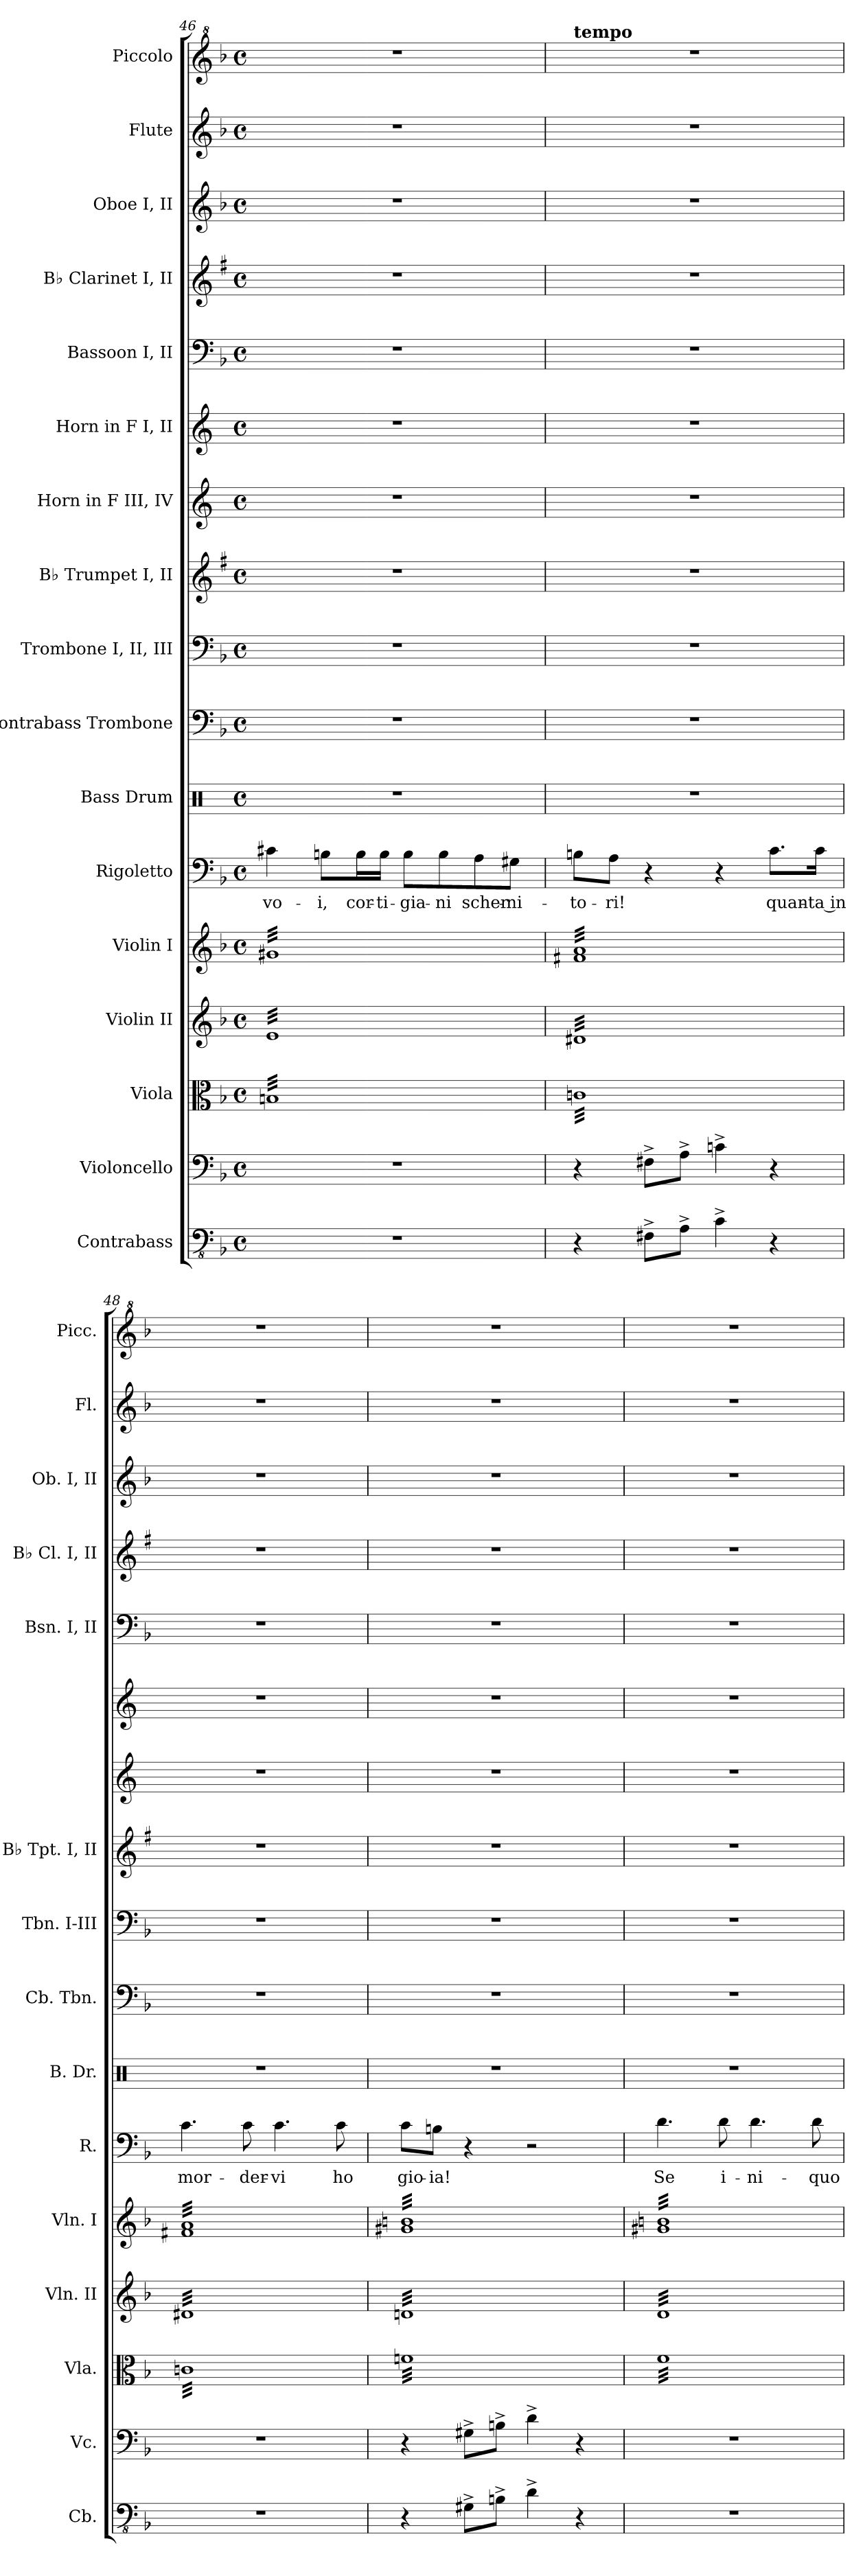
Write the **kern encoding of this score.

**kern	**kern	**kern	**kern	**kern	**kern	**text	**kern	**kern	**kern	**kern	**kern	**kern	**kern	**kern	**kern	**kern	**kern
*part17	*part16	*part15	*part14	*part13	*part12	*part12	*part11	*part10	*part9	*part8	*part7	*part6	*part5	*part4	*part3	*part2	*part1
*staff17	*staff16	*staff15	*staff14	*staff13	*staff12	*staff12	*staff11	*staff10	*staff9	*staff8	*staff7	*staff6	*staff5	*staff4	*staff3	*staff2	*staff1
*I"Contrabass	*I"Violoncello	*I"Viola	*I"Violin II	*I"Violin I	*I"Rigoletto	*	*I"Bass Drum	*I"Contrabass  Trombone	*I"Trombone I, II, III	*I"B♭ Trumpet I, II	*I"Horn in F III, IV	*I"Horn in F I, II	*I"Bassoon I, II	*I"B♭ Clarinet I, II	*I"Oboe I, II	*I"Flute	*I"Piccolo
*I'Cb.	*I'Vc.	*I'Vla.	*I'Vln. II	*I'Vln. I	*I'R.	*	*I'B. Dr.	*I'Cb.  Tbn.	*I'Tbn. I-III	*I'B♭ Tpt. I, II	*	*	*I'Bsn. I, II	*I'B♭ Cl. I, II	*I'Ob. I, II	*I'Fl.	*I'Picc.
!!LO:PB:g=z
*clefFv4	*clefF4	*clefC3	*clefG2	*clefG2	*clefF4	*	*clefX	*clefF4	*clefF4	*clefG2	*clefG2	*clefG2	*clefF4	*clefG2	*clefG2	*clefG2	*clefG^2
*	*	*	*	*	*	*	*	*	*	*ITrd1c2	*ITrd4c7	*ITrd4c7	*	*ITrd1c2	*	*	*ITrd-7c-12
*k[b-]	*k[b-]	*k[b-]	*k[b-]	*k[b-]	*k[b-]	*	*k[]	*k[b-]	*k[b-]	*k[b-]	*k[b-]	*k[b-]	*k[b-]	*k[b-]	*k[b-]	*k[b-]	*k[b-]
*M4/4	*M4/4	*M4/4	*M4/4	*M4/4	*M4/4	*	*M4/4	*M4/4	*M4/4	*M4/4	*M4/4	*M4/4	*M4/4	*M4/4	*M4/4	*M4/4	*M4/4
*met(c)	*met(c)	*met(c)	*met(c)	*met(c)	*met(c)	*	*met(c)	*met(c)	*met(c)	*met(c)	*met(c)	*met(c)	*met(c)	*met(c)	*met(c)	*met(c)	*met(c)
=46	=46	=46	=46	=46	=46	=46	=46	=46	=46	=46	=46	=46	=46	=46	=46	=46	=46
*	*	*	*^	*^	*	*	*	*	*	*	*	*	*	*	*	*	*
*	*	*tremolo	*	*	*	*	*	*	*	*	*	*	*	*	*	*	*	*	*
*	*	*	*tremolo	*	*	*	*	*	*	*	*	*	*	*	*	*	*	*	*
*	*	*	*	*	*tremolo	*	*	*	*	*	*	*	*	*	*	*	*	*	*
1r	1r	32BnLLL	32eLLL	1eyy	32g#XLLL	1g#yy	4c#X\	vo-	1r	1r	1r	1r	1r	1r	1r	1r	1r	1r	1r
.	.	32Bn	32e	.	32g#X	.	.	.	.	.	.	.	.	.	.	.	.	.	.
.	.	32Bn	32e	.	32g#X	.	.	.	.	.	.	.	.	.	.	.	.	.	.
.	.	32Bn	32e	.	32g#X	.	.	.	.	.	.	.	.	.	.	.	.	.	.
.	.	32Bn	32e	.	32g#X	.	.	.	.	.	.	.	.	.	.	.	.	.	.
.	.	32Bn	32e	.	32g#X	.	.	.	.	.	.	.	.	.	.	.	.	.	.
.	.	32Bn	32e	.	32g#X	.	.	.	.	.	.	.	.	.	.	.	.	.	.
.	.	32Bn	32e	.	32g#X	.	.	.	.	.	.	.	.	.	.	.	.	.	.
.	.	32Bn	32e	.	32g#X	.	8Bn\L	-i,	.	.	.	.	.	.	.	.	.	.	.
.	.	32Bn	32e	.	32g#X	.	.	.	.	.	.	.	.	.	.	.	.	.	.
.	.	32Bn	32e	.	32g#X	.	.	.	.	.	.	.	.	.	.	.	.	.	.
.	.	32Bn	32e	.	32g#X	.	.	.	.	.	.	.	.	.	.	.	.	.	.
.	.	32Bn	32e	.	32g#X	.	16B\L	cor-	.	.	.	.	.	.	.	.	.	.	.
.	.	32Bn	32e	.	32g#X	.	.	.	.	.	.	.	.	.	.	.	.	.	.
.	.	32Bn	32e	.	32g#X	.	16B\JJ	-ti-	.	.	.	.	.	.	.	.	.	.	.
.	.	32Bn	32e	.	32g#X	.	.	.	.	.	.	.	.	.	.	.	.	.	.
.	.	32Bn	32e	.	32g#X	.	8B\L	-gia-	.	.	.	.	.	.	.	.	.	.	.
.	.	32Bn	32e	.	32g#X	.	.	.	.	.	.	.	.	.	.	.	.	.	.
.	.	32Bn	32e	.	32g#X	.	.	.	.	.	.	.	.	.	.	.	.	.	.
.	.	32Bn	32e	.	32g#X	.	.	.	.	.	.	.	.	.	.	.	.	.	.
.	.	32Bn	32e	.	32g#X	.	8B\	-ni	.	.	.	.	.	.	.	.	.	.	.
.	.	32Bn	32e	.	32g#X	.	.	.	.	.	.	.	.	.	.	.	.	.	.
.	.	32Bn	32e	.	32g#X	.	.	.	.	.	.	.	.	.	.	.	.	.	.
.	.	32Bn	32e	.	32g#X	.	.	.	.	.	.	.	.	.	.	.	.	.	.
.	.	32Bn	32e	.	32g#X	.	8A\	scher-	.	.	.	.	.	.	.	.	.	.	.
.	.	32Bn	32e	.	32g#X	.	.	.	.	.	.	.	.	.	.	.	.	.	.
.	.	32Bn	32e	.	32g#X	.	.	.	.	.	.	.	.	.	.	.	.	.	.
.	.	32Bn	32e	.	32g#X	.	.	.	.	.	.	.	.	.	.	.	.	.	.
.	.	32Bn	32e	.	32g#X	.	8G#X\J	-ni-	.	.	.	.	.	.	.	.	.	.	.
.	.	32Bn	32e	.	32g#X	.	.	.	.	.	.	.	.	.	.	.	.	.	.
.	.	32Bn	32e	.	32g#X	.	.	.	.	.	.	.	.	.	.	.	.	.	.
.	.	32BnJJJ	32eJJJ	.	32g#XJJJ	.	.	.	.	.	.	.	.	.	.	.	.	.	.
=47	=47	=47	=47	=47	=47	=47	=47	=47	=47	=47	=47	=47	=47	=47	=47	=47	=47	=47	=47
!	!	!	!	!	!	!	!	!	!	!	!	!	!	!	!	!	!	!	!LO:TX:a:B:t=tempo
4r	4r	32cnLLL	32d#XLLL	1d#yy	32f#X 32aLLL	1f#yy 1ayy	8Bn\L	-to-	1r	1r	1r	1r	1r	1r	1r	1r	1r	1r	1r
.	.	32cn	32d#X	.	32f#X 32a	.	.	.	.	.	.	.	.	.	.	.	.	.	.
.	.	32cn	32d#X	.	32f#X 32a	.	.	.	.	.	.	.	.	.	.	.	.	.	.
.	.	32cn	32d#X	.	32f#X 32a	.	.	.	.	.	.	.	.	.	.	.	.	.	.
.	.	32cn	32d#X	.	32f#X 32a	.	8A\J	-ri!	.	.	.	.	.	.	.	.	.	.	.
.	.	32cn	32d#X	.	32f#X 32a	.	.	.	.	.	.	.	.	.	.	.	.	.	.
.	.	32cn	32d#X	.	32f#X 32a	.	.	.	.	.	.	.	.	.	.	.	.	.	.
.	.	32cn	32d#X	.	32f#X 32a	.	.	.	.	.	.	.	.	.	.	.	.	.	.
8FF#X^\L	8F#X^\L	32cn	32d#X	.	32f#X 32a	.	4r	.	.	.	.	.	.	.	.	.	.	.	.
.	.	32cn	32d#X	.	32f#X 32a	.	.	.	.	.	.	.	.	.	.	.	.	.	.
.	.	32cn	32d#X	.	32f#X 32a	.	.	.	.	.	.	.	.	.	.	.	.	.	.
.	.	32cn	32d#X	.	32f#X 32a	.	.	.	.	.	.	.	.	.	.	.	.	.	.
8AA^\J	8A^\J	32cn	32d#X	.	32f#X 32a	.	.	.	.	.	.	.	.	.	.	.	.	.	.
.	.	32cn	32d#X	.	32f#X 32a	.	.	.	.	.	.	.	.	.	.	.	.	.	.
.	.	32cn	32d#X	.	32f#X 32a	.	.	.	.	.	.	.	.	.	.	.	.	.	.
.	.	32cn	32d#X	.	32f#X 32a	.	.	.	.	.	.	.	.	.	.	.	.	.	.
4C^\	4cn^\	32cn	32d#X	.	32f#X 32a	.	4r	.	.	.	.	.	.	.	.	.	.	.	.
.	.	32cn	32d#X	.	32f#X 32a	.	.	.	.	.	.	.	.	.	.	.	.	.	.
.	.	32cn	32d#X	.	32f#X 32a	.	.	.	.	.	.	.	.	.	.	.	.	.	.
.	.	32cn	32d#X	.	32f#X 32a	.	.	.	.	.	.	.	.	.	.	.	.	.	.
.	.	32cn	32d#X	.	32f#X 32a	.	.	.	.	.	.	.	.	.	.	.	.	.	.
.	.	32cn	32d#X	.	32f#X 32a	.	.	.	.	.	.	.	.	.	.	.	.	.	.
.	.	32cn	32d#X	.	32f#X 32a	.	.	.	.	.	.	.	.	.	.	.	.	.	.
.	.	32cn	32d#X	.	32f#X 32a	.	.	.	.	.	.	.	.	.	.	.	.	.	.
4r	4r	32cn	32d#X	.	32f#X 32a	.	8.c\L	quan-	.	.	.	.	.	.	.	.	.	.	.
.	.	32cn	32d#X	.	32f#X 32a	.	.	.	.	.	.	.	.	.	.	.	.	.	.
.	.	32cn	32d#X	.	32f#X 32a	.	.	.	.	.	.	.	.	.	.	.	.	.	.
.	.	32cn	32d#X	.	32f#X 32a	.	.	.	.	.	.	.	.	.	.	.	.	.	.
.	.	32cn	32d#X	.	32f#X 32a	.	.	.	.	.	.	.	.	.	.	.	.	.	.
.	.	32cn	32d#X	.	32f#X 32a	.	.	.	.	.	.	.	.	.	.	.	.	.	.
.	.	32cn	32d#X	.	32f#X 32a	.	16c\Jk	ta in	.	.	.	.	.	.	.	.	.	.	.
.	.	32cnJJJ	32d#XJJJ	.	32f#X 32aJJJ	.	.	.	.	.	.	.	.	.	.	.	.	.	.
=48	=48	=48	=48	=48	=48	=48	=48	=48	=48	=48	=48	=48	=48	=48	=48	=48	=48	=48	=48
1r	1r	32cnLLL	32d#XLLL	1d#yy	32f#X 32aLLL	1f#yy 1ayy	4.c\	mor-	1r	1r	1r	1r	1r	1r	1r	1r	1r	1r	1r
.	.	32cn	32d#X	.	32f#X 32a	.	.	.	.	.	.	.	.	.	.	.	.	.	.
.	.	32cn	32d#X	.	32f#X 32a	.	.	.	.	.	.	.	.	.	.	.	.	.	.
.	.	32cn	32d#X	.	32f#X 32a	.	.	.	.	.	.	.	.	.	.	.	.	.	.
.	.	32cn	32d#X	.	32f#X 32a	.	.	.	.	.	.	.	.	.	.	.	.	.	.
.	.	32cn	32d#X	.	32f#X 32a	.	.	.	.	.	.	.	.	.	.	.	.	.	.
.	.	32cn	32d#X	.	32f#X 32a	.	.	.	.	.	.	.	.	.	.	.	.	.	.
.	.	32cn	32d#X	.	32f#X 32a	.	.	.	.	.	.	.	.	.	.	.	.	.	.
.	.	32cn	32d#X	.	32f#X 32a	.	.	.	.	.	.	.	.	.	.	.	.	.	.
.	.	32cn	32d#X	.	32f#X 32a	.	.	.	.	.	.	.	.	.	.	.	.	.	.
.	.	32cn	32d#X	.	32f#X 32a	.	.	.	.	.	.	.	.	.	.	.	.	.	.
.	.	32cn	32d#X	.	32f#X 32a	.	.	.	.	.	.	.	.	.	.	.	.	.	.
.	.	32cn	32d#X	.	32f#X 32a	.	8c\	-der-	.	.	.	.	.	.	.	.	.	.	.
.	.	32cn	32d#X	.	32f#X 32a	.	.	.	.	.	.	.	.	.	.	.	.	.	.
.	.	32cn	32d#X	.	32f#X 32a	.	.	.	.	.	.	.	.	.	.	.	.	.	.
.	.	32cn	32d#X	.	32f#X 32a	.	.	.	.	.	.	.	.	.	.	.	.	.	.
.	.	32cn	32d#X	.	32f#X 32a	.	4.c\	-vi	.	.	.	.	.	.	.	.	.	.	.
.	.	32cn	32d#X	.	32f#X 32a	.	.	.	.	.	.	.	.	.	.	.	.	.	.
.	.	32cn	32d#X	.	32f#X 32a	.	.	.	.	.	.	.	.	.	.	.	.	.	.
.	.	32cn	32d#X	.	32f#X 32a	.	.	.	.	.	.	.	.	.	.	.	.	.	.
.	.	32cn	32d#X	.	32f#X 32a	.	.	.	.	.	.	.	.	.	.	.	.	.	.
.	.	32cn	32d#X	.	32f#X 32a	.	.	.	.	.	.	.	.	.	.	.	.	.	.
.	.	32cn	32d#X	.	32f#X 32a	.	.	.	.	.	.	.	.	.	.	.	.	.	.
.	.	32cn	32d#X	.	32f#X 32a	.	.	.	.	.	.	.	.	.	.	.	.	.	.
.	.	32cn	32d#X	.	32f#X 32a	.	.	.	.	.	.	.	.	.	.	.	.	.	.
.	.	32cn	32d#X	.	32f#X 32a	.	.	.	.	.	.	.	.	.	.	.	.	.	.
.	.	32cn	32d#X	.	32f#X 32a	.	.	.	.	.	.	.	.	.	.	.	.	.	.
.	.	32cn	32d#X	.	32f#X 32a	.	.	.	.	.	.	.	.	.	.	.	.	.	.
.	.	32cn	32d#X	.	32f#X 32a	.	8c\	ho	.	.	.	.	.	.	.	.	.	.	.
.	.	32cn	32d#X	.	32f#X 32a	.	.	.	.	.	.	.	.	.	.	.	.	.	.
.	.	32cn	32d#X	.	32f#X 32a	.	.	.	.	.	.	.	.	.	.	.	.	.	.
.	.	32cnJJJ	32d#XJJJ	.	32f#X 32aJJJ	.	.	.	.	.	.	.	.	.	.	.	.	.	.
=49	=49	=49	=49	=49	=49	=49	=49	=49	=49	=49	=49	=49	=49	=49	=49	=49	=49	=49	=49
4r	4r	32fnLLL	32dnLLL	1dyy	32g#X 32bnLLL	1g#yy 1byy	8c\L	gio-	1r	1r	1r	1r	1r	1r	1r	1r	1r	1r	1r
.	.	32fn	32dn	.	32g#X 32bn	.	.	.	.	.	.	.	.	.	.	.	.	.	.
.	.	32fn	32dn	.	32g#X 32bn	.	.	.	.	.	.	.	.	.	.	.	.	.	.
.	.	32fn	32dn	.	32g#X 32bn	.	.	.	.	.	.	.	.	.	.	.	.	.	.
.	.	32fn	32dn	.	32g#X 32bn	.	8Bn\J	-ia!	.	.	.	.	.	.	.	.	.	.	.
.	.	32fn	32dn	.	32g#X 32bn	.	.	.	.	.	.	.	.	.	.	.	.	.	.
.	.	32fn	32dn	.	32g#X 32bn	.	.	.	.	.	.	.	.	.	.	.	.	.	.
.	.	32fn	32dn	.	32g#X 32bn	.	.	.	.	.	.	.	.	.	.	.	.	.	.
8GG#X^\L	8G#X^\L	32fn	32dn	.	32g#X 32bn	.	4r	.	.	.	.	.	.	.	.	.	.	.	.
.	.	32fn	32dn	.	32g#X 32bn	.	.	.	.	.	.	.	.	.	.	.	.	.	.
.	.	32fn	32dn	.	32g#X 32bn	.	.	.	.	.	.	.	.	.	.	.	.	.	.
.	.	32fn	32dn	.	32g#X 32bn	.	.	.	.	.	.	.	.	.	.	.	.	.	.
8BBn^\J	8Bn^\J	32fn	32dn	.	32g#X 32bn	.	.	.	.	.	.	.	.	.	.	.	.	.	.
.	.	32fn	32dn	.	32g#X 32bn	.	.	.	.	.	.	.	.	.	.	.	.	.	.
.	.	32fn	32dn	.	32g#X 32bn	.	.	.	.	.	.	.	.	.	.	.	.	.	.
.	.	32fn	32dn	.	32g#X 32bn	.	.	.	.	.	.	.	.	.	.	.	.	.	.
4D^\	4d^\	32fn	32dn	.	32g#X 32bn	.	2r	.	.	.	.	.	.	.	.	.	.	.	.
.	.	32fn	32dn	.	32g#X 32bn	.	.	.	.	.	.	.	.	.	.	.	.	.	.
.	.	32fn	32dn	.	32g#X 32bn	.	.	.	.	.	.	.	.	.	.	.	.	.	.
.	.	32fn	32dn	.	32g#X 32bn	.	.	.	.	.	.	.	.	.	.	.	.	.	.
.	.	32fn	32dn	.	32g#X 32bn	.	.	.	.	.	.	.	.	.	.	.	.	.	.
.	.	32fn	32dn	.	32g#X 32bn	.	.	.	.	.	.	.	.	.	.	.	.	.	.
.	.	32fn	32dn	.	32g#X 32bn	.	.	.	.	.	.	.	.	.	.	.	.	.	.
.	.	32fn	32dn	.	32g#X 32bn	.	.	.	.	.	.	.	.	.	.	.	.	.	.
4r	4r	32fn	32dn	.	32g#X 32bn	.	.	.	.	.	.	.	.	.	.	.	.	.	.
.	.	32fn	32dn	.	32g#X 32bn	.	.	.	.	.	.	.	.	.	.	.	.	.	.
.	.	32fn	32dn	.	32g#X 32bn	.	.	.	.	.	.	.	.	.	.	.	.	.	.
.	.	32fn	32dn	.	32g#X 32bn	.	.	.	.	.	.	.	.	.	.	.	.	.	.
.	.	32fn	32dn	.	32g#X 32bn	.	.	.	.	.	.	.	.	.	.	.	.	.	.
.	.	32fn	32dn	.	32g#X 32bn	.	.	.	.	.	.	.	.	.	.	.	.	.	.
.	.	32fn	32dn	.	32g#X 32bn	.	.	.	.	.	.	.	.	.	.	.	.	.	.
.	.	32fnJJJ	32dnJJJ	.	32g#X 32bnJJJ	.	.	.	.	.	.	.	.	.	.	.	.	.	.
=50	=50	=50	=50	=50	=50	=50	=50	=50	=50	=50	=50	=50	=50	=50	=50	=50	=50	=50	=50
1r	1r	32fLLL	32dLLL	1dyy	32g#X 32bnLLL	1g#yy 1byy	4.d\	Se	1r	1r	1r	1r	1r	1r	1r	1r	1r	1r	1r
.	.	32f	32d	.	32g#X 32bn	.	.	.	.	.	.	.	.	.	.	.	.	.	.
.	.	32f	32d	.	32g#X 32bn	.	.	.	.	.	.	.	.	.	.	.	.	.	.
.	.	32f	32d	.	32g#X 32bn	.	.	.	.	.	.	.	.	.	.	.	.	.	.
.	.	32f	32d	.	32g#X 32bn	.	.	.	.	.	.	.	.	.	.	.	.	.	.
.	.	32f	32d	.	32g#X 32bn	.	.	.	.	.	.	.	.	.	.	.	.	.	.
.	.	32f	32d	.	32g#X 32bn	.	.	.	.	.	.	.	.	.	.	.	.	.	.
.	.	32f	32d	.	32g#X 32bn	.	.	.	.	.	.	.	.	.	.	.	.	.	.
.	.	32f	32d	.	32g#X 32bn	.	.	.	.	.	.	.	.	.	.	.	.	.	.
.	.	32f	32d	.	32g#X 32bn	.	.	.	.	.	.	.	.	.	.	.	.	.	.
.	.	32f	32d	.	32g#X 32bn	.	.	.	.	.	.	.	.	.	.	.	.	.	.
.	.	32f	32d	.	32g#X 32bn	.	.	.	.	.	.	.	.	.	.	.	.	.	.
.	.	32f	32d	.	32g#X 32bn	.	8d\	i-	.	.	.	.	.	.	.	.	.	.	.
.	.	32f	32d	.	32g#X 32bn	.	.	.	.	.	.	.	.	.	.	.	.	.	.
.	.	32f	32d	.	32g#X 32bn	.	.	.	.	.	.	.	.	.	.	.	.	.	.
.	.	32f	32d	.	32g#X 32bn	.	.	.	.	.	.	.	.	.	.	.	.	.	.
.	.	32f	32d	.	32g#X 32bn	.	4.d\	-ni-	.	.	.	.	.	.	.	.	.	.	.
.	.	32f	32d	.	32g#X 32bn	.	.	.	.	.	.	.	.	.	.	.	.	.	.
.	.	32f	32d	.	32g#X 32bn	.	.	.	.	.	.	.	.	.	.	.	.	.	.
.	.	32f	32d	.	32g#X 32bn	.	.	.	.	.	.	.	.	.	.	.	.	.	.
.	.	32f	32d	.	32g#X 32bn	.	.	.	.	.	.	.	.	.	.	.	.	.	.
.	.	32f	32d	.	32g#X 32bn	.	.	.	.	.	.	.	.	.	.	.	.	.	.
.	.	32f	32d	.	32g#X 32bn	.	.	.	.	.	.	.	.	.	.	.	.	.	.
.	.	32f	32d	.	32g#X 32bn	.	.	.	.	.	.	.	.	.	.	.	.	.	.
.	.	32f	32d	.	32g#X 32bn	.	.	.	.	.	.	.	.	.	.	.	.	.	.
.	.	32f	32d	.	32g#X 32bn	.	.	.	.	.	.	.	.	.	.	.	.	.	.
.	.	32f	32d	.	32g#X 32bn	.	.	.	.	.	.	.	.	.	.	.	.	.	.
.	.	32f	32d	.	32g#X 32bn	.	.	.	.	.	.	.	.	.	.	.	.	.	.
.	.	32f	32d	.	32g#X 32bn	.	8d\	-quo	.	.	.	.	.	.	.	.	.	.	.
.	.	32f	32d	.	32g#X 32bn	.	.	.	.	.	.	.	.	.	.	.	.	.	.
.	.	32f	32d	.	32g#X 32bn	.	.	.	.	.	.	.	.	.	.	.	.	.	.
.	.	32fJJJ	32dJJJ	.	32g#X 32bnJJJ	.	.	.	.	.	.	.	.	.	.	.	.	.	.
*	*	*	*	*	*Xtremolo	*	*	*	*	*	*	*	*	*	*	*	*	*	*
*	*	*	*Xtremolo	*	*	*	*	*	*	*	*	*	*	*	*	*	*	*	*
*	*	*Xtremolo	*	*	*	*	*	*	*	*	*	*	*	*	*	*	*	*	*
*	*	*	*v	*v	*	*	*	*	*	*	*	*	*	*	*	*	*	*	*
*	*	*	*	*v	*v	*	*	*	*	*	*	*	*	*	*	*	*	*
=	=	=	=	=	=	=	=	=	=	=	=	=	=	=	=	=	=
*-	*-	*-	*-	*-	*-	*-	*-	*-	*-	*-	*-	*-	*-	*-	*-	*-	*-
